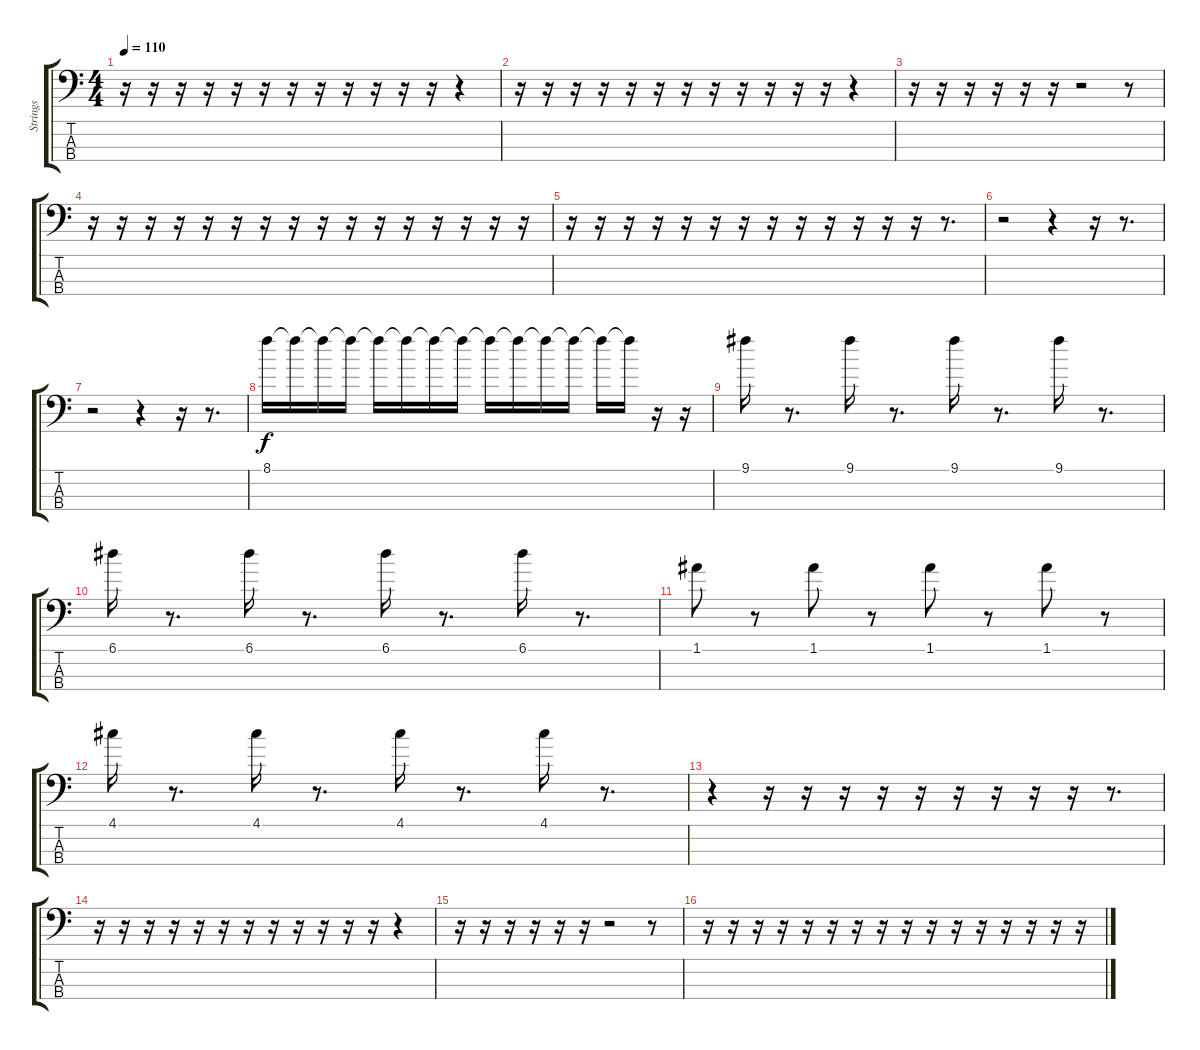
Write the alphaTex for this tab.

\track ("Strings" "Strings") {instrument electricbassfinger}
\staff {score tabs}
\tuning (A3 D3 G2 C2) {hide}
\ts (4 4)
\tempo 110
\clef f4
\ks c
r.16{dy f} r.16 r.16 r.16 r.16 r.16 r.16 r.16 r.16 r.16 r.16 r.16 r.4 |
r.16 r.16 r.16 r.16 r.16 r.16 r.16 r.16 r.16 r.16 r.16 r.16 r.4 |
r.16 r.16 r.16 r.16 r.16 r.16 r.2 r.8 |
r.16 r.16 r.16 r.16 r.16 r.16 r.16 r.16 r.16 r.16 r.16 r.16 r.16 r.16 r.16 r.16 |
r.16 r.16 r.16 r.16 r.16 r.16 r.16 r.16 r.16 r.16 r.16 r.16 r.16 r.8{d} |
r.2 r.4 r.16 r.8{d} |
r.2 r.4 r.16 r.8{d} |
8.1.16 8.1{t}.16 8.1{t}.16 8.1{t}.16 8.1{t}.16 8.1{t}.16 8.1{t}.16 8.1{t}.16 8.1{t}.16 8.1{t}.16 8.1{t}.16 8.1{t}.16 8.1{t}.16 8.1{t}.16 r.16 r.16 |
9.1.16 r.8{d} 9.1.16 r.8{d} 9.1.16 r.8{d} 9.1.16 r.8{d} |
6.1.16 r.8{d} 6.1.16 r.8{d} 6.1.16 r.8{d} 6.1.16 r.8{d} |
1.1.8 r.8 1.1.8 r.8 1.1.8 r.8 1.1.8 r.8 |
4.1.16 r.8{d} 4.1.16 r.8{d} 4.1.16 r.8{d} 4.1.16 r.8{d} |
r.4 r.16 r.16 r.16 r.16 r.16 r.16 r.16 r.16 r.16 r.8{d} |
r.16 r.16 r.16 r.16 r.16 r.16 r.16 r.16 r.16 r.16 r.16 r.16 r.4 |
r.16 r.16 r.16 r.16 r.16 r.16 r.2 r.8 |
r.16 r.16 r.16 r.16 r.16 r.16 r.16 r.16 r.16 r.16 r.16 r.16 r.16 r.16 r.16 r.16
